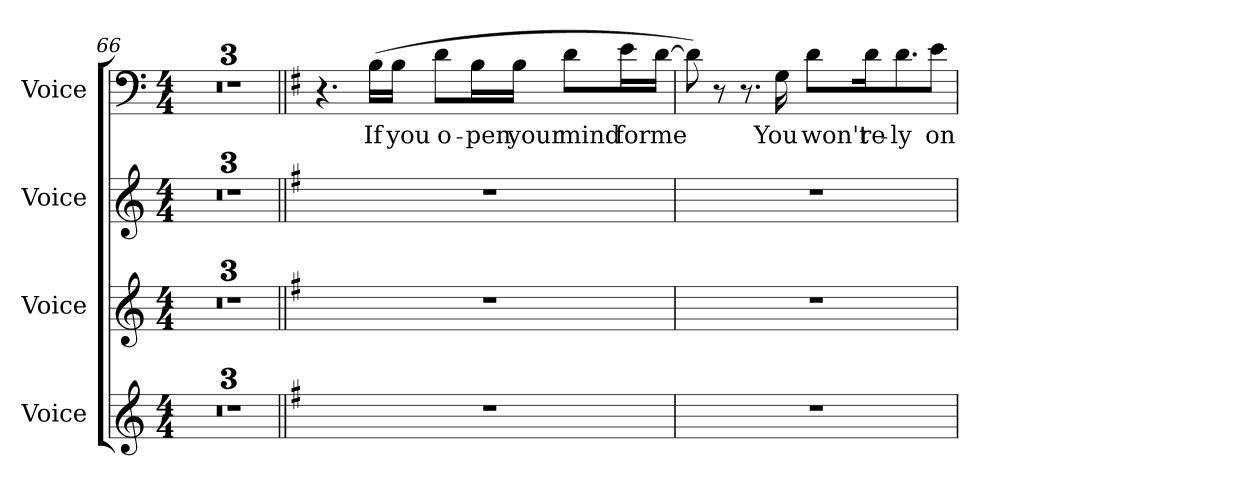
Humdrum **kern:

**kern	**kern	**kern	**kern	**text
*part4	*part3	*part2	*part1	*part1
*staff4	*staff3	*staff2	*staff1	*staff1
*I"Voice	*I"Voice	*I"Voice	*I"Voice	*
*I'Voice	*I'Voice	*I'Voice	*I'Voice	*
*clefG2	*clefG2	*clefG2	*clefF4	*
*k[]	*k[]	*k[]	*k[]	*
*C:	*C:	*C:	*C:	*
*M4/4	*M4/4	*M4/4	*M4/4	*
=66	=66	=66	=66	=66
1r	1r	1r	1r	.
=67	=67	=67	=67	=67
1r	1r	1r	1r	.
=68	=68	=68	=68	=68
1r	1r	1r	1r	.
!!LO:LB:g=z
=69||	=69||	=69||	=69||	=69||
*k[f#]	*k[f#]	*k[f#]	*k[f#]	*
*G:	*G:	*G:	*G:	*
1r	1r	1r	4.r	.
!	!	!	!	!LO:LY:b:color=#000000
.	.	.	(16Bi\LL	If
!	!	!	!	!LO:LY:b:color=#000000
.	.	.	16Bi\JJ	you
!	!	!	!	!LO:LY:b:color=#000000
.	.	.	8di\L	o-
!	!	!	!	!LO:LY:b:color=#000000
.	.	.	16Bi\L	-pen
!	!	!	!	!LO:LY:b:color=#000000
.	.	.	16Bi\JJ	your
!	!	!	!	!LO:LY:b:color=#000000
.	.	.	8di\L	mind
!	!	!	!	!LO:LY:b:color=#000000
.	.	.	16ei\L	for
!	!	!	!	!LO:LY:b:color=#000000
.	.	.	[16di\JJ	me
=70	=70	=70	=70	=70
1r	1r	1r	8di\])	.
.	.	.	8r	.
.	.	.	8.r	.
!	!	!	!	!LO:LY:b:color=#000000
.	.	.	16Gi\	You
!	!	!	!	!LO:LY:b:color=#000000
.	.	.	8di\L	won't
!	!	!	!	!LO:LY:b:color=#000000
.	.	.	16di\k	re-
!	!	!	!	!LO:LY:b:color=#000000
.	.	.	8.di\	-ly
!	!	!	!	!LO:LY:b:color=#000000
.	.	.	8ei\J	on
=	=	=	=	=
*-	*-	*-	*-	*-
